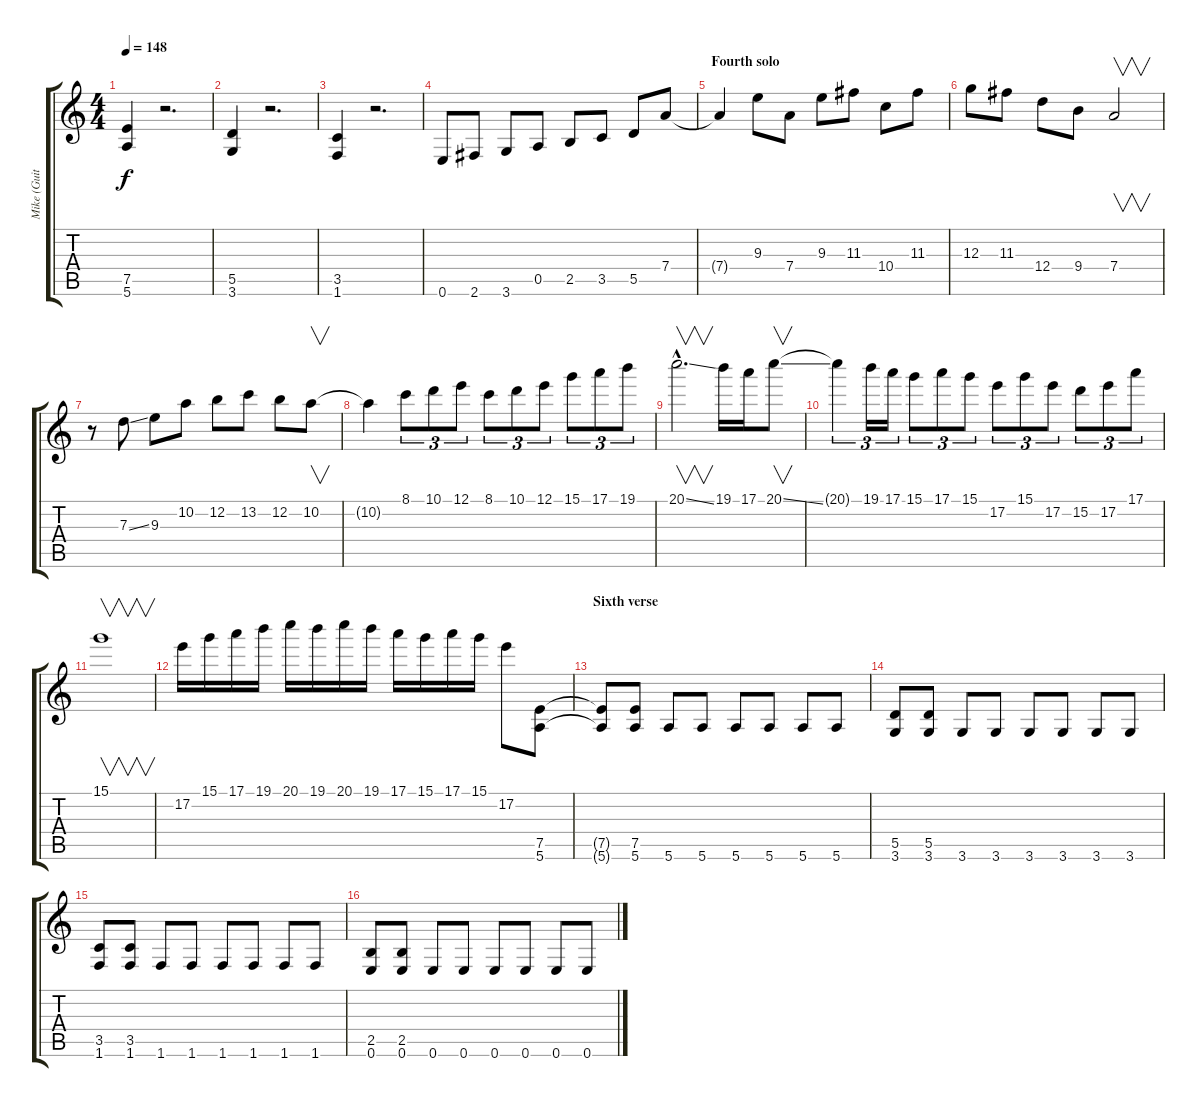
\track ("Mike (Guitar)" "Mike (Guit") {instrument distortionguitar}
\staff {score tabs}
\tuning (E4 B3 G3 D3 A2 E2) {hide}
\ts (4 4)
\tempo 148
\clef g2
\ks c
(7.5 5.6).4{dy f} r.2{d} |
(5.5 3.6).4 r.2{d} |
(3.5 1.6).4 r.2{d} |
0.6.8 2.6.8 3.6.8 0.5.8 2.5.8 3.5.8 5.5.8 7.4.8{volume 15} |
\section ("" "Fourth solo")
7.4{t}.4{volume 14} 9.3.8 7.4.8 9.3.8 11.3.8 10.4.8 11.3.8 |
12.3.8 11.3.8 12.4.8 9.4.8 7.4.2{v} |
r.8 7.3{ss}.8 9.3.8 10.2.8 12.2.8 13.2.8 12.2.8 10.2.8{v} |
10.2{t}.4 8.1.8{tu (3 2)} 10.1.8{tu (3 2)} 12.1.8{tu (3 2)} 8.1.8{tu (3 2)} 10.1.8{tu (3 2)} 12.1.8{tu (3 2)} 15.1.8{tu (3 2)} 17.1.8{tu (3 2)} 19.1.8{tu (3 2)} |
20.1{ss hac}.2{v d} 19.1.16 17.1.16 20.1{ss}.8{v} |
20.1{t}.4{tu (3 2)} 19.1.16{tu (3 2)} 17.1.16{tu (3 2)} 15.1.8{tu (3 2)} 17.1.8{tu (3 2)} 15.1.8{tu (3 2)} 17.2.8{tu (3 2)} 15.1.8{tu (3 2)} 17.2.8{tu (3 2)} 15.2.8{tu (3 2)} 17.2.8{tu (3 2)} 17.1.8{tu (3 2)} |
15.1.1{v} |
17.2.16 15.1.16 17.1.16 19.1.16 20.1.16 19.1.16 20.1.16 19.1.16 17.1.16 15.1.16 17.1.16 15.1.16 17.2.8 (7.5 5.6).8{volume 13} |
\section ("" "Sixth verse")
(7.5{t} 5.6{t}).8 (7.5 5.6).8 5.6.8 5.6.8 5.6.8 5.6.8 5.6.8 5.6.8 |
(5.5 3.6).8 (5.5 3.6).8 3.6.8 3.6.8 3.6.8 3.6.8 3.6.8 3.6.8 |
(3.5 1.6).8 (3.5 1.6).8 1.6.8 1.6.8 1.6.8 1.6.8 1.6.8 1.6.8 |
(2.5 0.6).8 (2.5 0.6).8 0.6.8 0.6.8 0.6.8 0.6.8 0.6.8 0.6.8
